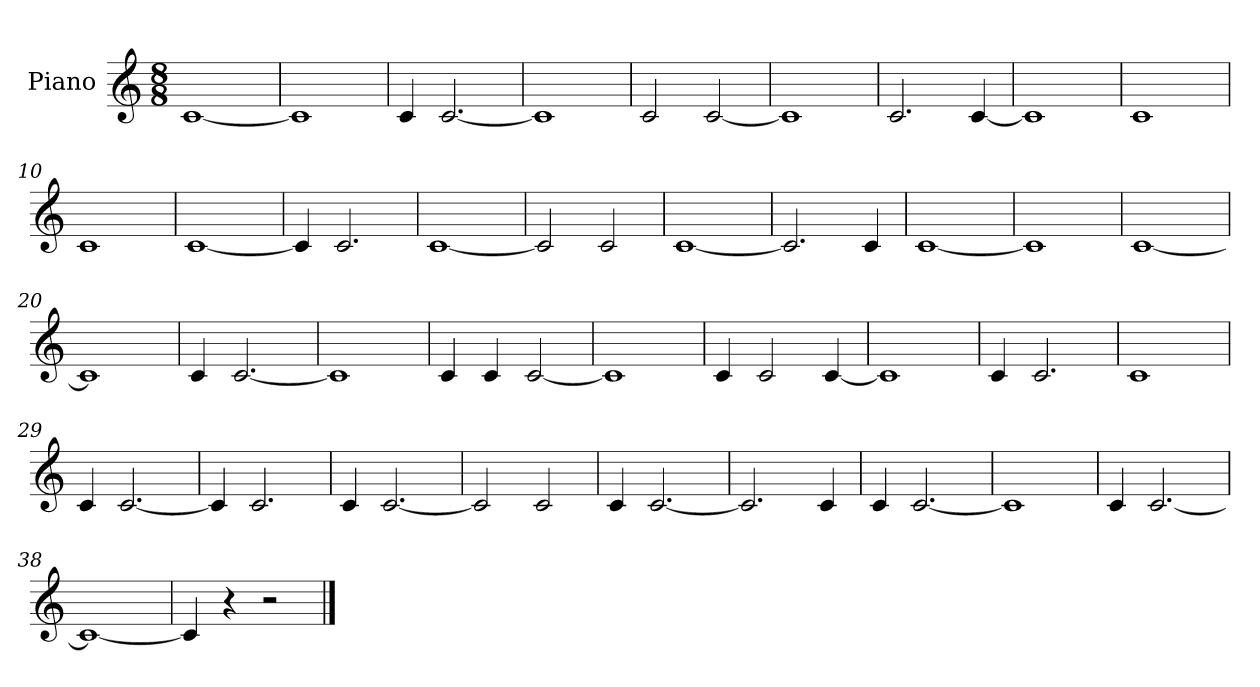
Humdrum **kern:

**kern
*part1
*staff1
*I"Piano
*I'Pno.
*clefG2
*k[]
*M8/8
*MM90
=1
[1c
=2
1c]
=3
4c/
[2.c/
=4
1c]
=5
2c/
[2c/
=6
1c]
=7
2.c/
[4c/
=8
1c]
=9
1c
=10
1c
=11
[1c
=12
4c/]
2.c/
=13
[1c
=14
2c/]
2c/
=15
[1c
=16
2.c/]
4c/
=17
[1c
=18
1c]
=19
[1c
=20
1c]
=21
4c/
[2.c/
=22
1c]
=23
4c/
4c/
[2c/
=24
1c]
=25
4c/
2c/
[4c/
=26
1c]
=27
4c/
2.c/
=28
1c
=29
4c/
[2.c/
=30
4c/]
2.c/
=31
4c/
[2.c/
=32
2c/]
2c/
=33
4c/
[2.c/
=34
2.c/]
4c/
=35
4c/
[2.c/
=36
1c]
=37
4c/
[2.c/
=38
1c_
=39
4c/]
4r
2r
==
*-
